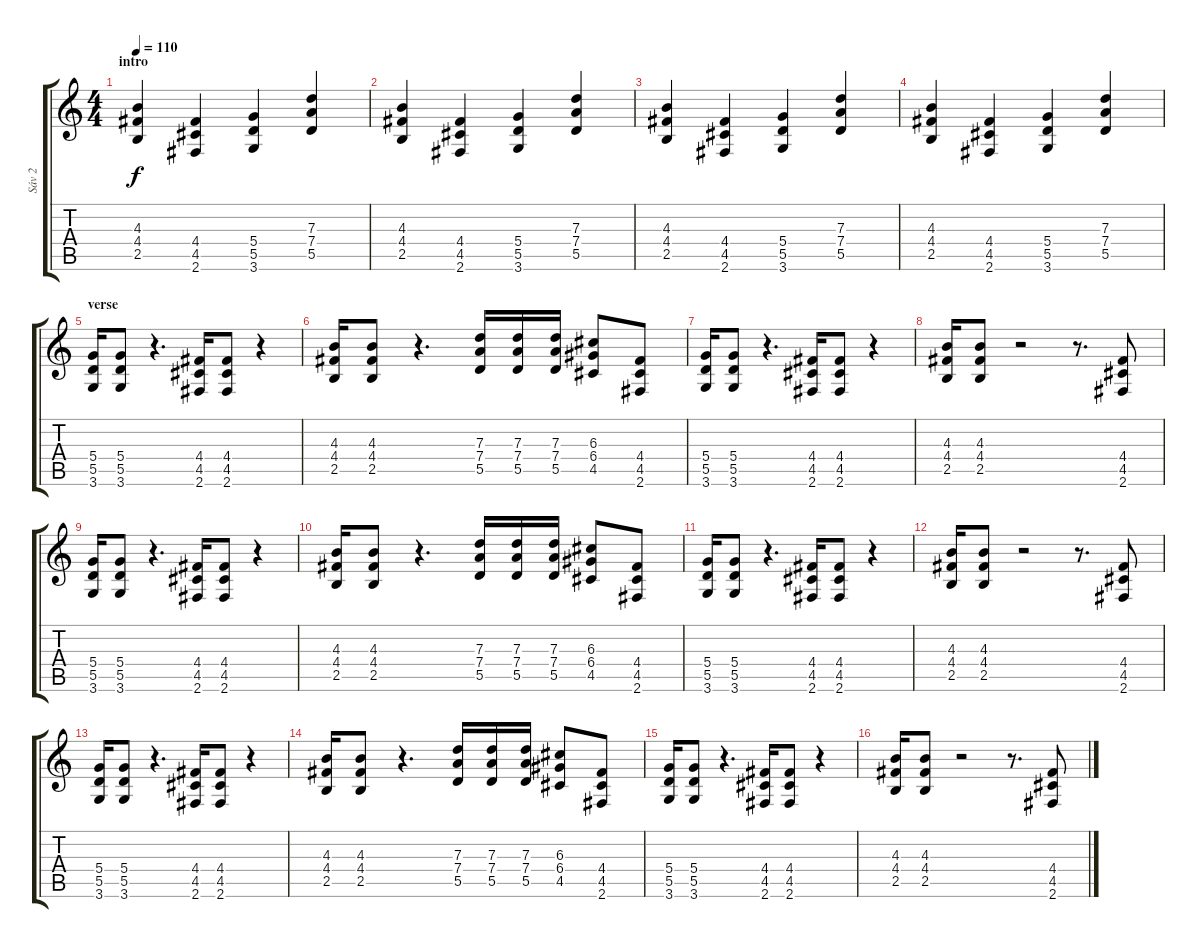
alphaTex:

\track ("Sáv 2" "Sáv 2") {instrument distortionguitar}
\staff {score tabs}
\tuning (E4 B3 G3 D3 A2 E2) {hide}
\ts (4 4)
\section ("" "intro")
\tempo 110
\clef g2
\ks c
(4.3 4.4 2.5).4{dy f instrument distortionguitar} (4.4 4.5 2.6).4 (5.4 5.5 3.6).4 (7.3 7.4 5.5).4 |
(4.3 4.4 2.5).4 (4.4 4.5 2.6).4 (5.4 5.5 3.6).4 (7.3 7.4 5.5).4 |
(4.3 4.4 2.5).4 (4.4 4.5 2.6).4 (5.4 5.5 3.6).4 (7.3 7.4 5.5).4 |
(4.3 4.4 2.5).4 (4.4 4.5 2.6).4 (5.4 5.5 3.6).4 (7.3 7.4 5.5).4 |
\section ("" "verse")
(5.4 5.5 3.6).16 (5.4 5.5 3.6).8 r.4{d} (4.4 4.5 2.6).16 (4.4 4.5 2.6).8 r.4 |
(4.3 4.4 2.5).16 (4.3 4.4 2.5).8 r.4{d} (7.3 7.4 5.5).16 (7.3 7.4 5.5).16 (7.3 7.4 5.5).16 (6.3 6.4 4.5).8 (4.4 4.5 2.6).8 |
(5.4 5.5 3.6).16 (5.4 5.5 3.6).8 r.4{d} (4.4 4.5 2.6).16 (4.4 4.5 2.6).8 r.4 |
(4.3 4.4 2.5).16 (4.3 4.4 2.5).8 r.2 r.8{d} (4.4 4.5 2.6).8 |
(5.4 5.5 3.6).16 (5.4 5.5 3.6).8 r.4{d} (4.4 4.5 2.6).16 (4.4 4.5 2.6).8 r.4 |
(4.3 4.4 2.5).16 (4.3 4.4 2.5).8 r.4{d} (7.3 7.4 5.5).16 (7.3 7.4 5.5).16 (7.3 7.4 5.5).16 (6.3 6.4 4.5).8 (4.4 4.5 2.6).8 |
(5.4 5.5 3.6).16 (5.4 5.5 3.6).8 r.4{d} (4.4 4.5 2.6).16 (4.4 4.5 2.6).8 r.4 |
(4.3 4.4 2.5).16 (4.3 4.4 2.5).8 r.2 r.8{d} (4.4 4.5 2.6).8 |
(5.4 5.5 3.6).16 (5.4 5.5 3.6).8 r.4{d} (4.4 4.5 2.6).16 (4.4 4.5 2.6).8 r.4 |
(4.3 4.4 2.5).16 (4.3 4.4 2.5).8 r.4{d} (7.3 7.4 5.5).16 (7.3 7.4 5.5).16 (7.3 7.4 5.5).16 (6.3 6.4 4.5).8 (4.4 4.5 2.6).8 |
(5.4 5.5 3.6).16 (5.4 5.5 3.6).8 r.4{d} (4.4 4.5 2.6).16 (4.4 4.5 2.6).8 r.4 |
(4.3 4.4 2.5).16 (4.3 4.4 2.5).8 r.2 r.8{d} (4.4 4.5 2.6).8
